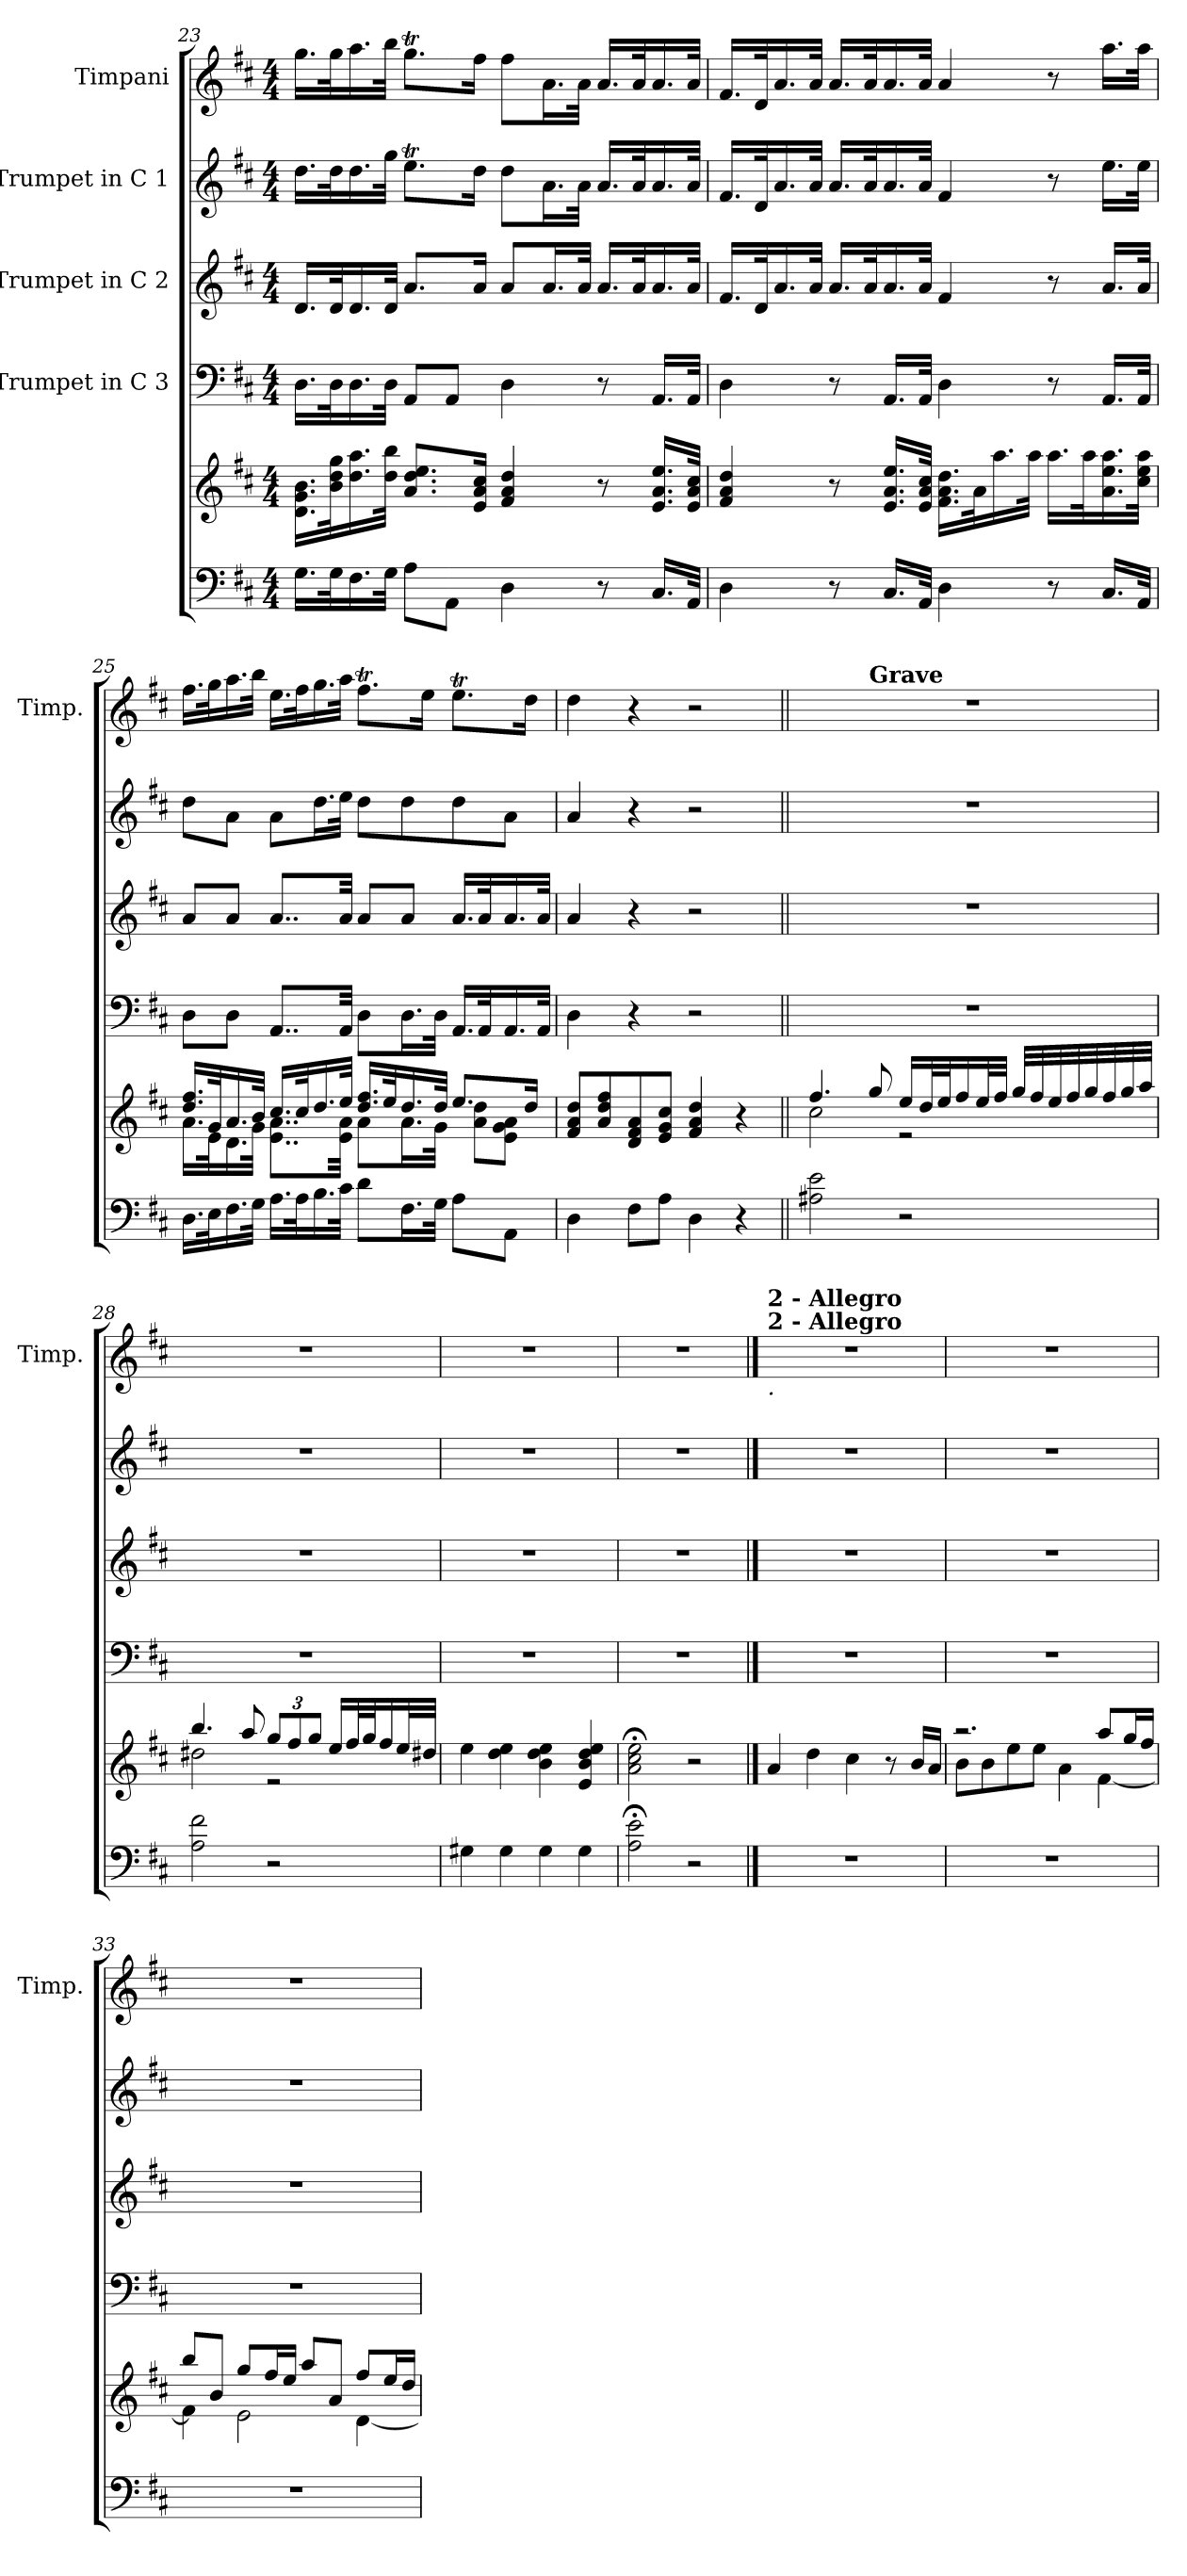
**kern	**kern	**kern	**kern	**kern	**kern
*part5	*part5	*part4	*part3	*part2	*part1
*staff6	*staff5	*staff4	*staff3	*staff2	*staff1
*	*	*I"Trumpet in C 3	*I"Trumpet in C 2	*I"Trumpet in C 1	*I"Timpani
*	*	*	*	*	*I'Timp.
*clefF4	*clefG2	*clefF4	*clefG2	*clefG2	*clefG2
*k[f#c#]	*k[f#c#]	*k[f#c#]	*k[f#c#]	*k[f#c#]	*k[f#c#]
*	*D:	*D:	*D:	*D:	*D:
*M4/4	*M4/4	*M4/4	*M4/4	*M4/4	*M4/4
=23	=23	=23	=23	=23	=23
16.G\LL	16.d\ 16.g\ 16.b\LL	16.D\LL	16.d/LL	16.dd\LL	16.gg\LL
32G\k	32b\ 32dd\ 32gg\k	32D\k	32d/k	32dd\k	32gg\k
16.F#\	16.dd\ 16.aa\	16.D\	16.d/	16.dd\	16.aa\
32G\JJk	32dd\ 32bb\JJk	32D\JJk	32d/JJk	32gg\JJk	32bb\JJk
8A\L	8.a/ 8.dd/ 8.ee/L	8AA/L	8.a/L	8.eeT\L	8.ggT\L
8AA\J	.	8AA/J	.	.	.
.	16e/ 16a/ 16cc#/Jk	.	16a/Jk	16dd\Jk	16ff#\Jk
4D\	4f#/ 4a/ 4dd/	4D\	8a/L	8dd\L	8ff#\L
.	.	.	16.a/L	16.a\L	16.a\L
.	.	.	32a/JJk	32a\JJk	32a\JJk
8r	8r	8r	16.a/LL	16.a/LL	16.a/LL
.	.	.	32a/k	32a/k	32a/k
16.C#/LL	16.e/ 16.a/ 16.ee/LL	16.AA/LL	16.a/	16.a/	16.a/
32AA/JJk	32e/ 32a/ 32cc#/JJk	32AA/JJk	32a/JJk	32a/JJk	32a/JJk
!!LO:PB:g=z
=24	=24	=24	=24	=24	=24
4D\	4f#/ 4a/ 4dd/	4D\	16.f#/LL	16.f#/LL	16.f#/LL
.	.	.	32d/k	32d/k	32d/k
.	.	.	16.a/	16.a/	16.a/
.	.	.	32a/JJk	32a/JJk	32a/JJk
8r	8r	8r	16.a/LL	16.a/LL	16.a/LL
.	.	.	32a/k	32a/k	32a/k
16.C#/LL	16.e/ 16.a/ 16.ee/LL	16.AA/LL	16.a/	16.a/	16.a/
32AA/JJk	32e/ 32a/ 32cc#/JJk	32AA/JJk	32a/JJk	32a/JJk	32a/JJk
4D\	16.f#\ 16.a\ 16.dd\LL	4D\	4f#/	4f#/	4a/
.	32a\k	.	.	.	.
.	16.aa\	.	.	.	.
.	32aa\JJk	.	.	.	.
8r	16.aa\LL	8r	8r	8r	8r
.	32aa\k	.	.	.	.
16.C#/LL	16.a\ 16.ee\ 16.aa\	16.AA/LL	16.a/LL	16.ee\LL	16.aa\LL
32AA/JJk	32cc#\ 32ee\ 32aa\JJk	32AA/JJk	32a/JJk	32ee\JJk	32aa\JJk
=25	=25	=25	=25	=25	=25
*	*^	*	*	*	*
16.D\LL	16.dd/ 16.ff#/LL	16.a\LL	8D\L	8a/L	8dd\L	16.ff#\LL
32E\k	32g/k	32e\k	.	.	.	32gg\k
16.F#\	16.a/	16.d\	8D\J	8a/J	8a\J	16.aa\
32G\JJk	32b/JJk	32g\JJk	.	.	.	32bb\JJk
16.A\LL	16.cc#/LL	8..e\ 8..a\L	8..AA/L	8..a/L	8a\L	16.ee\LL
32A\k	32cc#/k	.	.	.	.	32ff#\k
16.B\	16.dd/	.	.	.	16.dd\L	16.gg\
32c#\JJk	32ee/JJk	32e\ 32a\Jkk	32AA/Jkk	32a/Jkk	32ee\JJk	32aa\JJk
8d\L	16.dd/ 16.ff#/LL	8a\L	8D\L	8a/L	8dd\L	8.ff#t\L
.	32ee/k	.	.	.	.	.
16.F#\L	16.dd/	16.a\L	16.D\L	8a/J	8dd\	.
.	.	.	.	.	.	16ee\Jk
32G\JJk	32dd/JJk	32g\JJk	32D\JJk	.	.	.
8A\L	8.ee/L	8a\ 8dd\L	16.AA/LL	16.a/LL	8dd\	8.eeT\L
.	.	.	32AA/k	32a/k	.	.
8AA\J	.	8e\ 8g\ 8a\J	16.AA/	16.a/	8a\J	.
.	16dd/Jk	.	.	.	.	16dd\Jk
.	.	.	32AA/JJk	32a/JJk	.	.
*	*v	*v	*	*	*	*
=26	=26	=26	=26	=26	=26
4D\	8f#/ 8a/ 8dd/L	4D\	4a/	4a/	4dd\
.	8a/ 8dd/ 8ff#/	.	.	.	.
8F#\L	8d/ 8f#/ 8a/	4r	4r	4r	4r
8A\J	8e/ 8g/ 8cc#/J	.	.	.	.
4D\	4f#/ 4a/ 4dd/	2r	2r	2r	2r
4r	4r	.	.	.	.
=27||	=27||	=27||	=27||	=27||	=27||
*	*^	*	*	*	*
!	!	!	!	!	!	!LO:TX:a:B:t=Grave
*	*	*	*	*	*	*^
2A#X\ 2e\	4.ff#/	2cc#\	1r	1r	1r	1r	4.ryy
!	!	!	!	!	!	!	!LO:TX:a:B:t=Grave
.	8gg/	.	.	.	.	.	2ryy
2r	16ee/LL	2r	.	.	.	.	.
.	32dd/L	.	.	.	.	.	.
.	32ee/J	.	.	.	.	.	.
.	16ff#/	.	.	.	.	.	.
.	32ee/L	.	.	.	.	.	.
.	32ff#/JJJ	.	.	.	.	.	.
.	32gg/LLL	.	.	.	.	.	.
.	32ff#/	.	.	.	.	.	.
.	32ee/	.	.	.	.	.	.
.	32ff#/	.	.	.	.	.	.
.	32gg/	.	.	.	.	.	8ryy
.	32ff#/	.	.	.	.	.	.
.	32gg/	.	.	.	.	.	.
.	32aa/JJJ	.	.	.	.	.	.
*	*	*	*	*	*	*v	*v
=28	=28	=28	=28	=28	=28	=28
2A\ 2f#\	4.bb/	2dd#X\	1r	1r	1r	1r
.	8aa/	.	.	.	.	.
2r	12gg/L	2r	.	.	.	.
.	12ff#/	.	.	.	.	.
.	12gg/J	.	.	.	.	.
.	16ee/LL	.	.	.	.	.
.	32ff#/L	.	.	.	.	.
.	32gg/J	.	.	.	.	.
.	16ff#/	.	.	.	.	.
.	32ee/L	.	.	.	.	.
.	32dd#X/JJJ	.	.	.	.	.
*	*v	*v	*	*	*	*
=29	=29	=29	=29	=29	=29
4G#X\	4ee\	1r	1r	1r	1r
4G#\	4dd\ 4ee\	.	.	.	.
4G#\	4b\ 4dd\ 4ee\	.	.	.	.
4G#\	4e/ 4b/ 4dd/ 4ee/	.	.	.	.
=30	=30	=30	=30	=30	=30
2A;<\ 2e;<\	2a;<\ 2cc#;<\ 2ee;<\	1r	1r	1r	1r
2r	2r	.	.	.	.
==31	==31	==31	==31	==31	==31
!	!	!	!	!	!LO:TX:a:B:t=2 - Allegro
!	!	!	!	!	!LO:TX:b:i:t=.
!	!	!	!	!	!LO:TX:a:B:t=2 - Allegro
1r	4a/	1r	1r	1r	1r
.	4dd\	.	.	.	.
.	4cc#\	.	.	.	.
.	8r	.	.	.	.
.	16b/LL	.	.	.	.
.	16a/JJ	.	.	.	.
!!LO:PB:g=z
=32	=32	=32	=32	=32	=32
*	*^	*	*	*	*
1r	2.r	8b\L	1r	1r	1r	1r
.	.	8b\	.	.	.	.
.	.	8ee\	.	.	.	.
.	.	8ee\J	.	.	.	.
.	.	4a\	.	.	.	.
.	8aa/L	[4f#\	.	.	.	.
.	16gg/L	.	.	.	.	.
.	16ff#/JJ	.	.	.	.	.
=33	=33	=33	=33	=33	=33	=33
1r	8bb/L	4f#\]	1r	1r	1r	1r
.	8b/J	.	.	.	.	.
.	8gg/L	2e\	.	.	.	.
.	16ff#/L	.	.	.	.	.
.	16ee/JJ	.	.	.	.	.
.	8aa/L	.	.	.	.	.
.	8a/J	.	.	.	.	.
.	8ff#/L	[4d\	.	.	.	.
.	16ee/L	.	.	.	.	.
.	16dd/JJ	.	.	.	.	.
*	*v	*v	*	*	*	*
=	=	=	=	=	=
*-	*-	*-	*-	*-	*-
